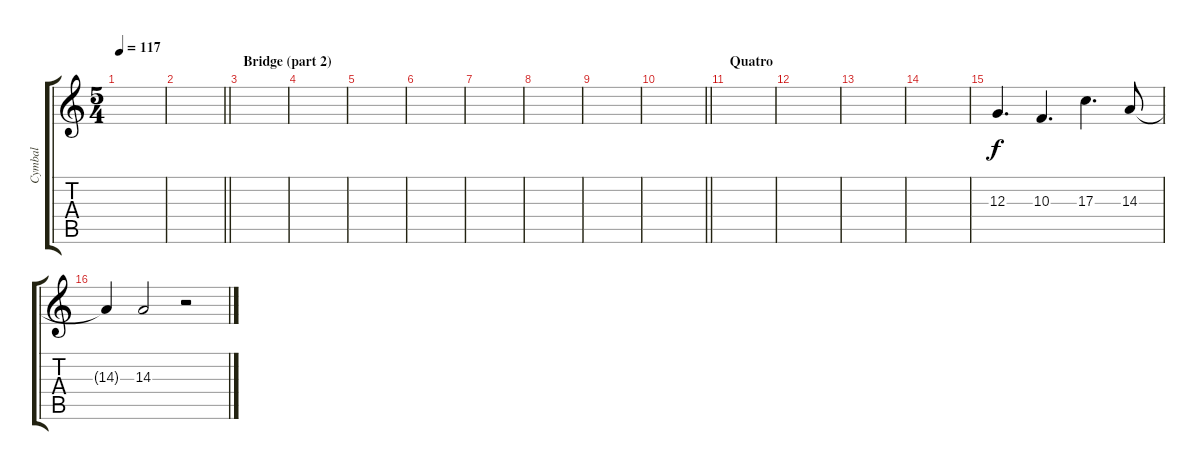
\track ("Cymbal" "Cymbal") {instrument celesta}
\staff {score tabs}
\tuning (E4 B3 G3 D3 A2 E2) {hide}
\ts (5 4)
\tempo 117
\clef g2
\ks c
|
\barLineRight lightlight
|
\section ("" "Bridge (part 2)")
|
|
|
|
|
|
|
\barLineRight lightlight
|
\section ("" "Quatro")
|
|
|
|
12.3.4{d} 10.3.4{d} 17.3.4{d} 14.3.8 |
14.3{t}.4 14.3.2 r.2
